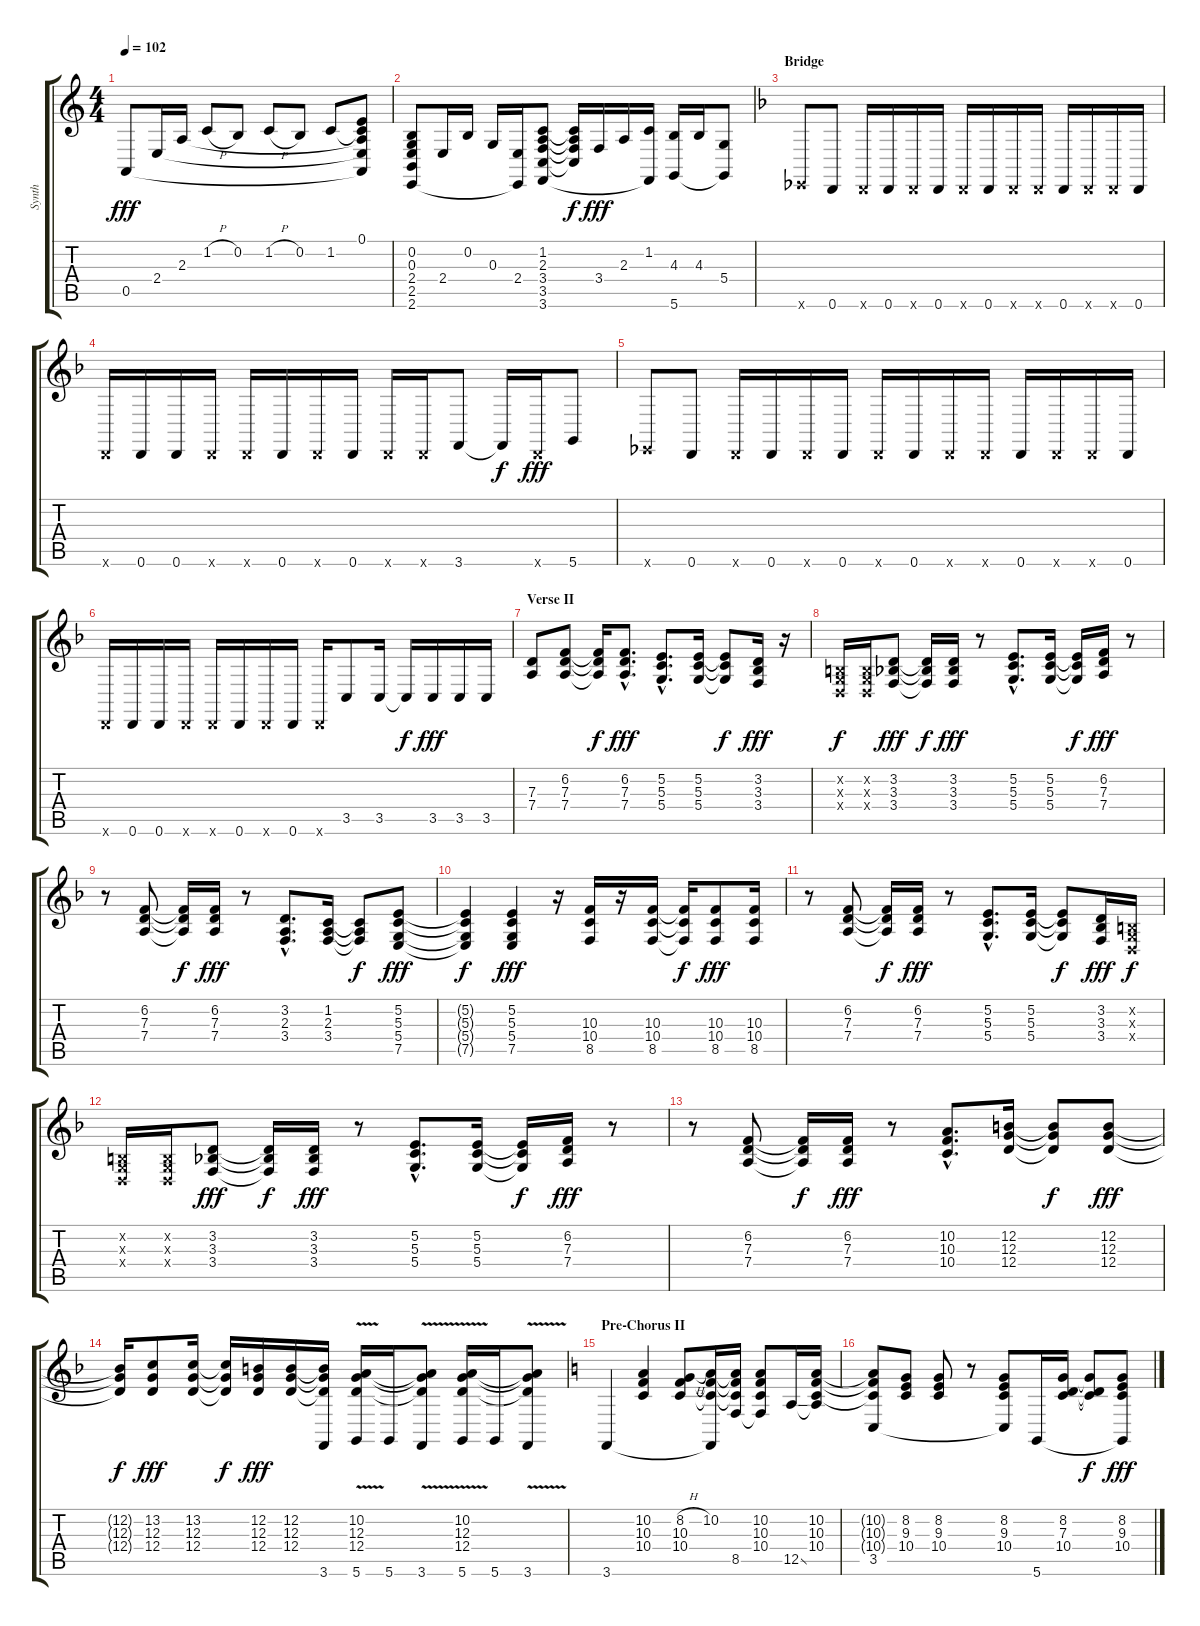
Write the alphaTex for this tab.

\track ("Synth" "Synth") {instrument pad3polysynth}
\staff {score tabs}
\tuning (E4 B3 G3 D3 A2 D2) {hide}
\ts (4 4)
\tempo 102
\clef g2
\ks c
0.5.8{dy fff} 2.4.16 2.3.16 1.2{h}.8 0.2.8 1.2{h}.8 0.2.8 1.2.8 (0.1 1.2{t} 2.3{t} 2.4{t} 0.5{t}).8 |
(0.2 0.3 2.4 2.5 2.6).8 2.4.16 0.2.16 0.3.16 (2.4 2.6{t}).16 (1.2 2.3 3.4 3.5 3.6).8 (1.2{t} 2.3{t} 3.4{t} 3.5{t}).16{dy f} 3.4.16{dy fff} 2.3.16 (1.2 3.6{t}).16 (4.3 5.6).16 4.3.16 (5.4 5.6{t}).8 |
\section ("" "Bridge")
\ks f
1.6{x}.8 0.6.8 0.6{x}.16 0.6.16 0.6{x}.16 0.6.16 0.6{x}.16 0.6.16 0.6{x}.16 0.6{x}.16 0.6.16 0.6{x}.16 0.6{x}.16 0.6.16 |
0.6{x}.16 0.6.16 0.6.16 0.6{x}.16 0.6{x}.16 0.6.16 0.6{x}.16 0.6.16 0.6{x}.16 0.6{x}.16 3.6.8 3.6{t}.16{dy f} 0.6{x}.16{dy fff} 5.6.8 |
1.6{x}.8 0.6.8 0.6{x}.16 0.6.16 0.6{x}.16 0.6.16 0.6{x}.16 0.6.16 0.6{x}.16 0.6{x}.16 0.6.16 0.6{x}.16 0.6{x}.16 0.6.16 |
0.6{x}.16 0.6.16 0.6.16 0.6{x}.16 0.6{x}.16 0.6.16 0.6{x}.16 0.6.16 0.6{x}.16 3.5.8 3.5.16 3.5{t}.16{dy f} 3.5.16{dy fff} 3.5.16 3.5.16 |
\section ("" "Verse II")
(7.3 7.4).8 (6.2 7.3 7.4).8 (6.2{t} 7.3{t} 7.4{t}).16{dy f} (6.2{hac} 7.3{hac} 7.4{hac}).8{d dy fff} (5.2{hac} 5.3{hac} 5.4{hac}).8{d} (5.2 5.3 5.4).16 (5.2{t} 5.3{t} 5.4{t}).8{dy f} (3.2 3.3 3.4).16{dy fff} r.16 |
(0.2{x} 0.3{x} 0.4{x}).16{dy f} (0.2{x} 0.3{x} 0.4{x}).16 (3.2 3.3 3.4).8{dy fff} (3.2{t} 3.3{t} 3.4{t}).16{dy f} (3.2 3.3 3.4).16{dy fff} r.8 (5.2{hac} 5.3{hac} 5.4{hac}).8{d} (5.2 5.3 5.4).16 (5.2{t} 5.3{t} 5.4{t}).16{dy f} (6.2 7.3 7.4).16{dy fff} r.8 |
r.8 (6.2 7.3 7.4).8 (6.2{t} 7.3{t} 7.4{t}).16{dy f} (6.2 7.3 7.4).16{dy fff} r.8 (3.2{hac} 2.3{hac} 3.4{hac}).8{d} (1.2 2.3 3.4).16 (1.2{t} 2.3{t} 3.4{t}).8{dy f} (5.2 5.3 5.4 7.5).8{dy fff} |
(5.2{t} 5.3{t} 5.4{t} 7.5{t}).4{dy f} (5.2 5.3 5.4 7.5).4{dy fff} r.16 (10.3 10.4 8.5).16 r.16 (10.3 10.4 8.5).16 (10.3{t} 10.4{t} 8.5{t}).16{dy f} (10.3 10.4 8.5).8{dy fff} (10.3 10.4 8.5).16 |
r.8 (6.2 7.3 7.4).8 (6.2{t} 7.3{t} 7.4{t}).16{dy f} (6.2 7.3 7.4).16{dy fff} r.8 (5.2{hac} 5.3{hac} 5.4{hac}).8{d} (5.2 5.3 5.4).16 (5.2{t} 5.3{t} 5.4{t}).8{dy f} (3.2 3.3 3.4).16{dy fff} (0.2{x} 0.3{x} 0.4{x}).16{dy f} |
(0.2{x} 0.3{x} 0.4{x}).16 (0.2{x} 0.3{x} 0.4{x}).16 (3.2 3.3 3.4).8{dy fff} (3.2{t} 3.3{t} 3.4{t}).16{dy f} (3.2 3.3 3.4).16{dy fff} r.8 (5.2{hac} 5.3{hac} 5.4{hac}).8{d} (5.2 5.3 5.4).16 (5.2{t} 5.3{t} 5.4{t}).16{dy f} (6.2 7.3 7.4).16{dy fff} r.8 |
r.8 (6.2 7.3 7.4).8 (6.2{t} 7.3{t} 7.4{t}).16{dy f} (6.2 7.3 7.4).16{dy fff} r.8 (10.2{hac} 10.3{hac} 10.4{hac}).8{d} (12.2 12.3 12.4).16 (12.2{t} 12.3{t} 12.4{t}).8{dy f} (12.2 12.3 12.4).8{dy fff} |
(12.2{t} 12.3{t} 12.4{t}).16{dy f} (13.2 12.3 12.4).8{dy fff} (13.2 12.3 12.4).16 (13.2{t} 12.3{t} 12.4{t}).16{dy f} (12.2 12.3 12.4).16{dy fff} (12.2 12.3 12.4).16 (12.2{t} 12.3{t} 12.4{t} 3.6).16 (10.2{v} 12.3 12.4 5.6).16 5.6.16 (10.2{t} 12.3{t} 12.4{t} 3.6).8 (10.2{v} 12.3 12.4 5.6).16 5.6.16 (10.2{t} 12.3{t} 12.4{t} 3.6).8 |
\section ("" "Pre-Chorus II")
\ks c
3.6.4 (10.2 10.3 10.4).4 (8.2{h} 10.3 10.4).8 (10.2 10.3{t} 10.4{t} 3.6{t}).16 (10.2{t} 10.3{t} 10.4{t} 8.5).16 (10.2 10.3 10.4 8.5{t}).8 12.5{ss}.16 (10.2 10.3 10.4 12.5{t}).16 |
(10.2{t} 10.3{t} 10.4{t} 3.5).8 (8.2 9.3 10.4).8 (8.2 9.3 10.4).8 r.8 (8.2 9.3 10.4 3.5{t}).8 5.6.16 (8.2 7.3 10.4).16 (8.2{t} 7.3{t} 10.4{t}).8{dy f} (8.2 9.3 10.4 5.6{t}).8{dy fff}
